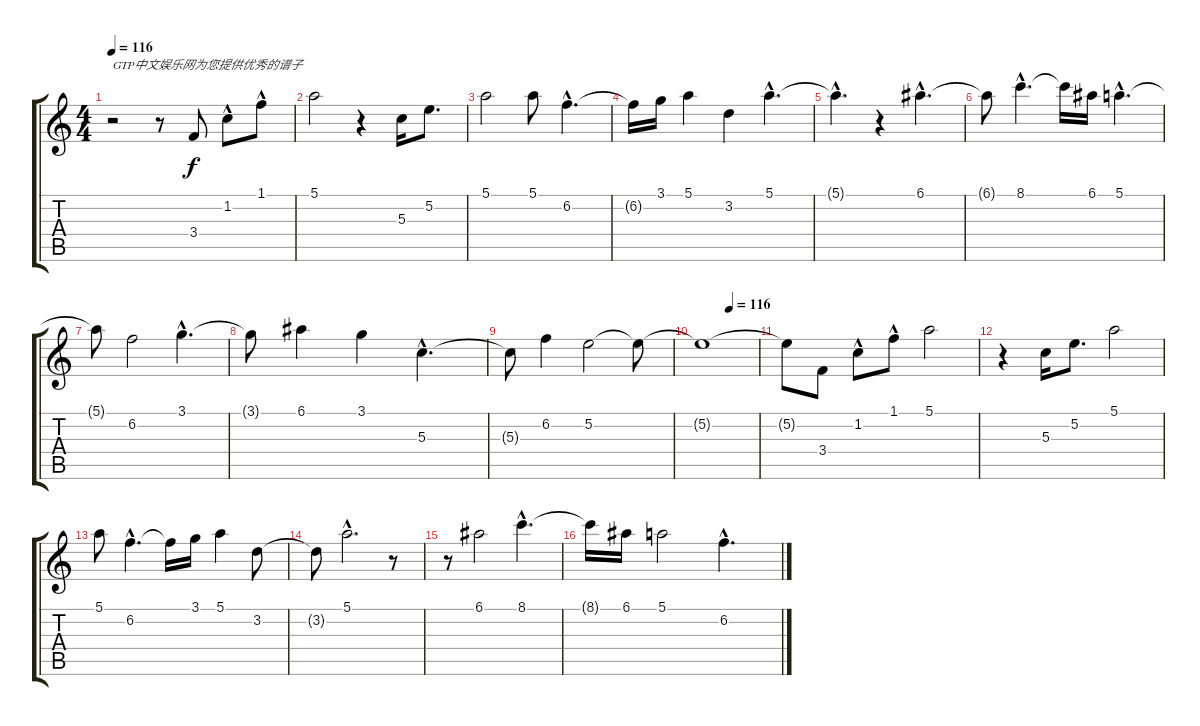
\track "" {instrument acousticguitarsteel}
\staff {score tabs}
\tuning (E4 B3 G3 D3 A2 E2) {hide}
\ts (4 4)
\tempo 116
\clef g2
\ks c
r.2{txt "GTP中文娱乐网为您提供优秀的谱子" dy f instrument acousticguitarsteel} r.8 3.4.8 1.2{hac}.8 1.1{hac}.8 |
5.1.2 r.4 5.3.16 5.2.8{d} |
5.1.2 5.1.8 6.2{hac}.4{d} |
6.2{t}.16 3.1.16 5.1.4 3.2.4 5.1{hac}.4{d} |
5.1{hac t}.4{d} r.4 6.1{hac}.4{d} |
6.1{t}.8 8.1{hac}.4{d} 8.1{t}.16 6.1.16 5.1{hac}.4{d} |
5.1{t}.8 6.2.2 3.1{hac}.4{d} |
3.1{t}.8 6.1.4 3.1.4 5.3{hac}.4{d} |
5.3{t}.8 6.2.4 5.2.2 5.2{t}.8 |
\tempo (116 0.5)
5.2{t}.1 |
5.2{t}.8 3.4.8 1.2{hac}.8 1.1{hac}.8 5.1.2 |
r.4 5.3.16 5.2.8{d} 5.1.2 |
5.1.8 6.2{hac}.4{d} 6.2{t}.16 3.1.16 5.1.4 3.2.8 |
3.2{t}.8 5.1{hac}.2{d} r.8 |
r.8 6.1.2 8.1{hac}.4{d} |
8.1{t}.16 6.1.16 5.1.2 6.2{hac}.4{d}
